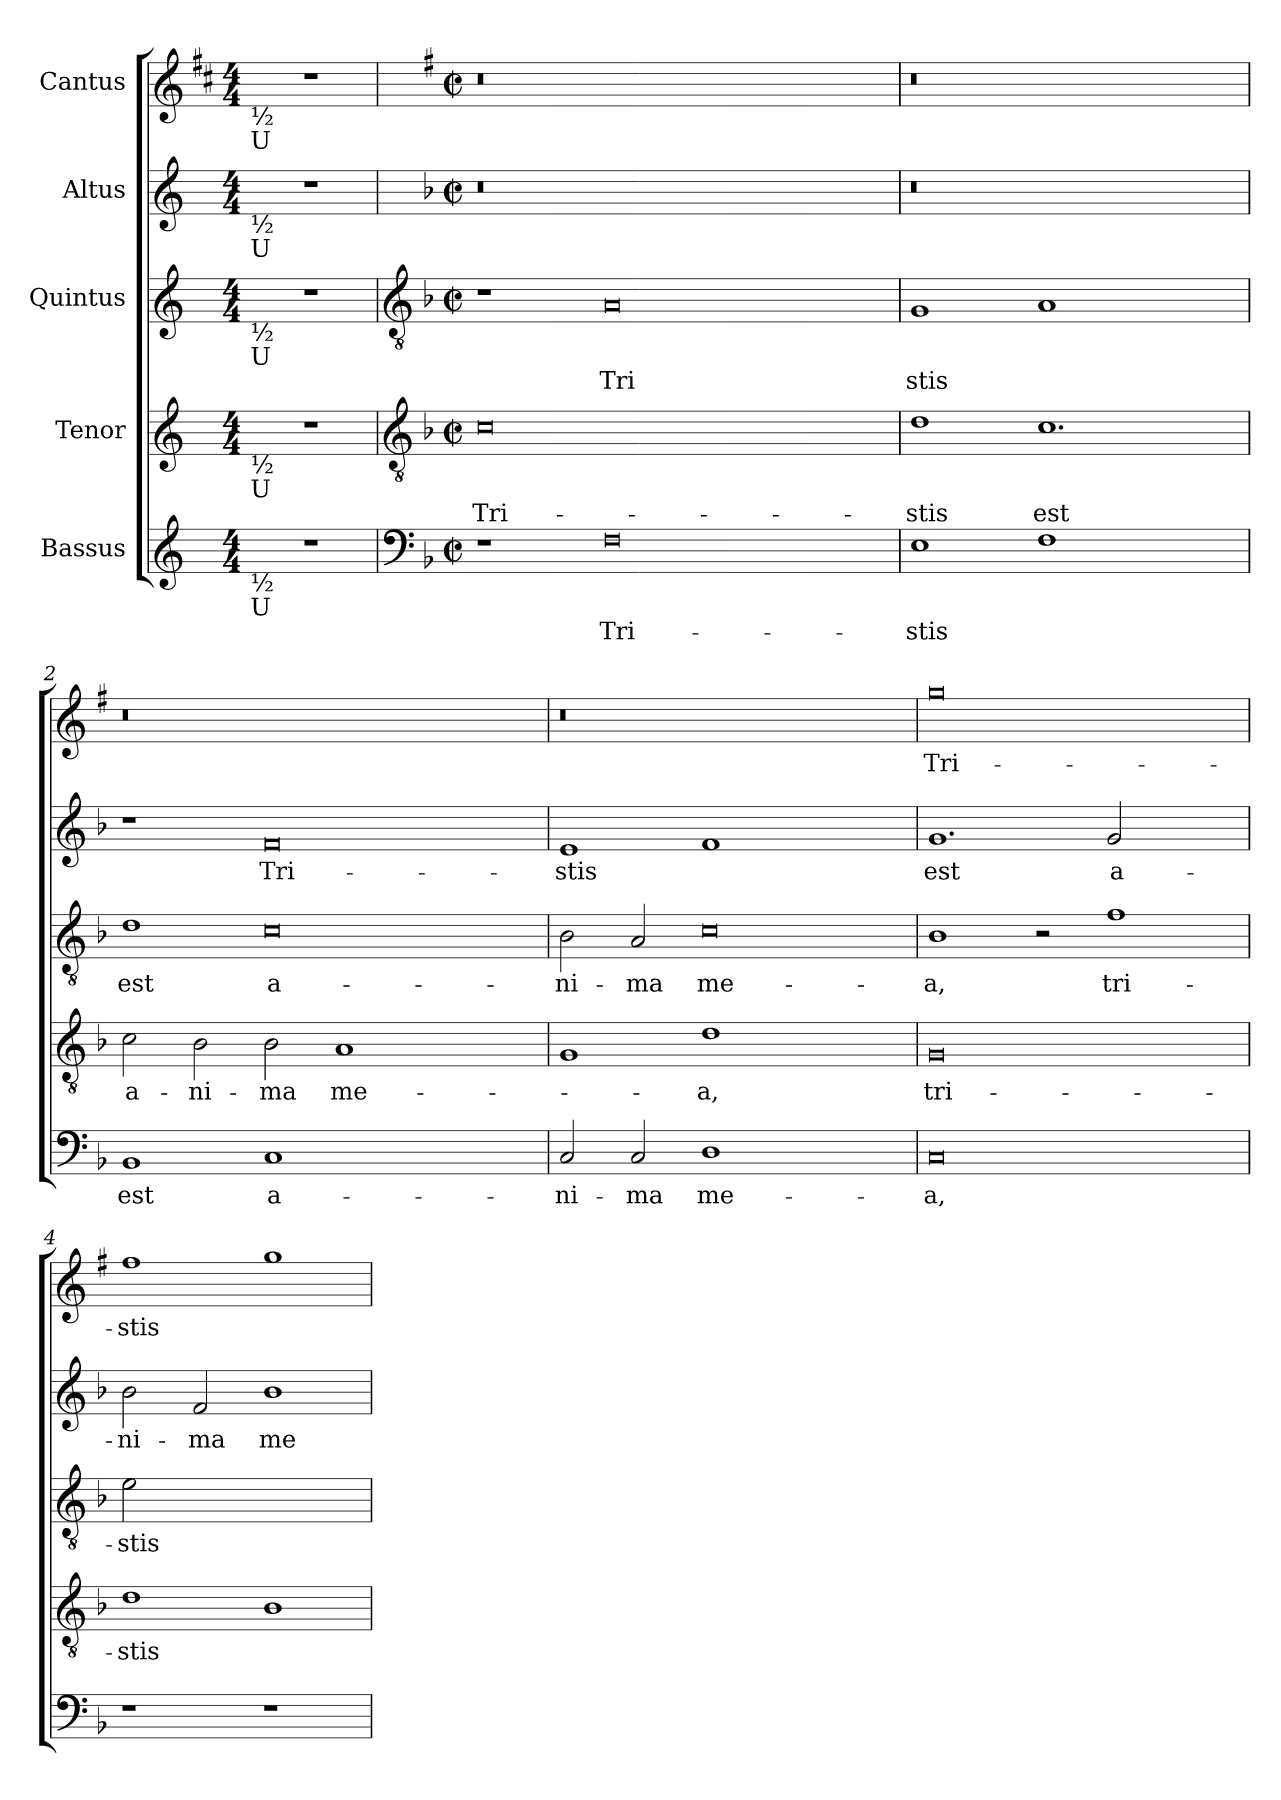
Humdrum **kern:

**kern	**text	**kern	**text	**kern	**text	**kern	**text	**kern	**text
*part5	*part5	*part4	*part4	*part3	*part3	*part2	*part2	*part1	*part1
*staff5	*staff5	*staff4	*staff4	*staff3	*staff3	*staff2	*staff2	*staff1	*staff1
*I"Bassus	*	*I"Tenor	*	*I"Quintus	*	*I"Altus	*	*I"Cantus	*
*clefG2	*	*clefG2	*	*clefG2	*	*clefG2	*	*clefG2	*
*	*	*	*	*	*	*	*	*ITrd1c2	*
*k[]	*	*k[]	*	*k[]	*	*k[]	*	*k[]	*
*C:	*	*C:	*	*C:	*	*C:	*	*C:	*
*M4/4	*	*M4/4	*	*M4/4	*	*M4/4	*	*M4/4	*
=	=	=	=	=	=	=	=	=	=
!	!	!	!	!	!	!	!	!LO:TX:b:t=½	!
!	!	!	!	!	!	!	!	!LO:TX:b:t=U	!
!	!	!	!	!	!	!LO:TX:b:t=½	!	!	!
!	!	!	!	!	!	!LO:TX:b:t=U	!	!	!
!	!	!	!	!LO:TX:b:t=½	!	!	!	!	!
!	!	!	!	!LO:TX:b:t=U	!	!	!	!	!
!	!	!LO:TX:b:t=½	!	!	!	!	!	!	!
!	!	!LO:TX:b:t=U	!	!	!	!	!	!	!
!LO:TX:b:t=½	!	!	!	!	!	!	!	!	!
!LO:TX:b:t=U	!	!	!	!	!	!	!	!	!
1r	.	1r	.	1r	.	1r	.	1r	.
!!LO:LB:g=z
=1	=1	=1	=1	=1	=1	=1	=1	=1	=1
*clefF4	*	*clefGv2	*	*clefGv2	*	*	*	*	*
*k[b-]	*	*k[b-]	*	*k[b-]	*	*k[b-]	*	*k[b-]	*
*F:	*	*F:	*	*F:	*	*F:	*	*F:	*
*M4/2	*	*M4/2	*	*M4/2	*	*M4/2	*	*M4/2	*
*met(c|)	*	*met(c|)	*	*met(c|)	*	*met(c|)	*	*met(c|)	*
*^	*	*	*	*	*	*	*	*	*
!	!	!	!	!LO:LY:b	!	!	!	!	!	!
1r	1ryy	.	0c	Tri-	1r	.	0r	.	0r	.
!	!	!LO:LY:b	!	!	!	!LO:LY:b	!	!	!	!
0F	2ryy	Tri-	.	.	0A	Tri	.	.	.	.
.	2ryy	.	.	.	.	.	.	.	.	.
.	1ryy	.	1ryy	.	.	.	1ryy	.	1ryy	.
=1A	=1A	=1A	=1A	=1A	=1A	=1A	=1A	=1A	=1A	=1A
!	!	!LO:LY:b	!	!LO:LY:b	!	!LO:LY:b	!	!	!	!
1E	0ryy	-stis	1d	-stis	1G	stis	0r	.	0r	.
!	!	!	!	!LO:LY:b	!	!	!	!	!	!
1F	.	.	1.c	est	1A	.	.	.	.	.
2ryy	2ryy	.	.	.	2ryy	.	2ryy	.	2ryy	.
=2A	=2A	=2A	=2A	=2A	=2A	=2A	=2A	=2A	=2A	=2A
!	!	!LO:LY:b	!	!LO:LY:b	!	!LO:LY:b	!	!	!	!
1BB-	0ryy	est	2c	a-	1d	est	1r	.	0r	.
!	!	!	!	!LO:LY:b	!	!	!	!	!	!
.	.	.	2B-	-ni-	.	.	.	.	.	.
!	!	!LO:LY:b	!	!LO:LY:b	!	!LO:LY:b	!	!LO:LY:b	!	!
1C	.	a-	2B-	-ma	0c	a-	0f	Tri-	.	.
!	!	!	!	!LO:LY:b	!	!	!	!	!	!
.	.	.	1A	me-	.	.	.	.	.	.
1ryy	1ryy	.	.	.	.	.	.	.	1ryy	.
.	.	.	2ryy	.	.	.	.	.	.	.
=3A	=3A	=3A	=3A	=3A	=3A	=3A	=3A	=3A	=3A	=3A
!	!	!LO:LY:b	!	!	!	!LO:LY:b	!	!LO:LY:b	!	!
2C	0ryy	-ni-	1G	.	2B-	-ni-	1e	-stis	0r	.
!	!	!LO:LY:b	!	!	!	!LO:LY:b	!	!	!	!
2C	.	-ma	.	.	2A	-ma	.	.	.	.
!	!	!LO:LY:b	!	!LO:LY:b	!	!LO:LY:b	!	!	!	!
1D	.	me-	1d	-a,	0c	me-	1f	.	.	.
1ryy	1ryy	.	1ryy	.	.	.	1ryy	.	1ryy	.
=4A	=4A	=4A	=4A	=4A	=4A	=4A	=4A	=4A	=4A	=4A
!	!	!LO:LY:b	!	!LO:LY:b	!	!LO:LY:b	!	!LO:LY:b	!	!LO:LY:b
0C	1ryy	-a,	0G	tri-	1B-	-a,	1.g	est	0ff	Tri-
.	2ryy	.	.	.	2r	.	.	.	.	.
!	!	!	!	!	!	!LO:LY:b	!	!LO:LY:b	!	!
.	2ryy	.	.	.	1f	tri-	2g	a-	.	.
2ryy	2ryy	.	2ryy	.	.	.	2ryy	.	2ryy	.
=4B	=4B	=4B	=4B	=4B	=4B	=4B	=4B	=4B	=4B	=4B
!	!	!	!	!LO:LY:b	!	!LO:LY:b	!	!LO:LY:b	!	!LO:LY:b
1r	0ryy	.	1d	-stis	2e	-stis	2b-	-ni-	1ee	-stis
!	!	!	!	!	!	!	!	!LO:LY:b	!	!
.	.	.	.	.	1.ryy	.	2f	-ma	.	.
!	!	!	!	!	!	!	!	!LO:LY:b	!	!
1r	.	.	1B-	.	.	.	1b-	me-	1ff	.
*v	*v	*	*	*	*	*	*	*	*	*
=	=	=	=	=	=	=	=	=	=
*-	*-	*-	*-	*-	*-	*-	*-	*-	*-
